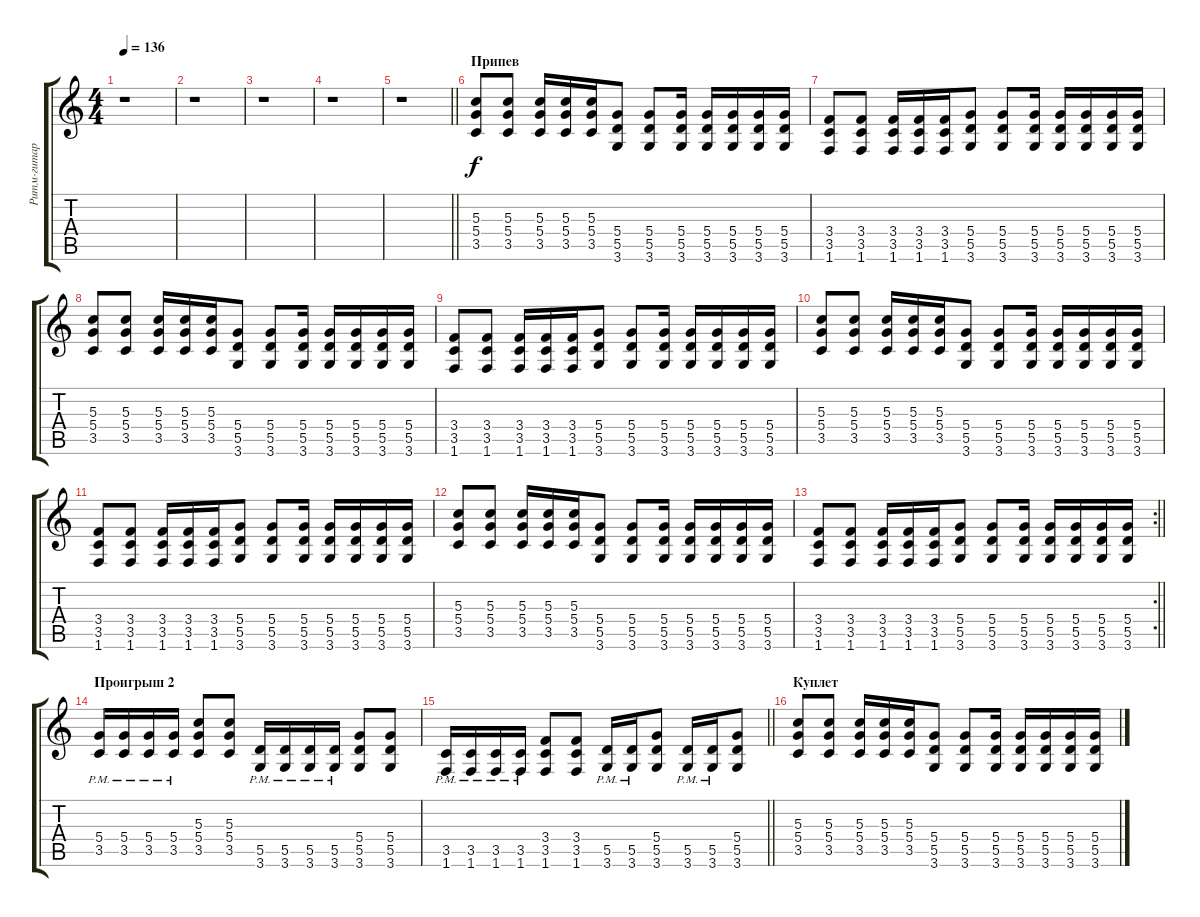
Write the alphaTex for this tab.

\track ("Ритм-гитара" "Ритм-гитар") {instrument overdrivenguitar}
\staff {score tabs}
\tuning (E4 B3 G3 D3 A2 E2) {hide}
\ts (4 4)
\tempo 136
\clef g2
\ks c
r.1{dy f} |
r.1 |
r.1 |
r.1 |
\barLineRight lightlight
r.1 |
\section ("" "Припев")
(5.3 5.4 3.5).8 (5.3 5.4 3.5).8 (5.3 5.4 3.5).16 (5.3 5.4 3.5).16 (5.3 5.4 3.5).16 (5.4 5.5 3.6).8 (5.4 5.5 3.6).8 (5.4 5.5 3.6).16 (5.4 5.5 3.6).16 (5.4 5.5 3.6).16 (5.4 5.5 3.6).16 (5.4 5.5 3.6).16 |
(3.4 3.5 1.6).8 (3.4 3.5 1.6).8 (3.4 3.5 1.6).16 (3.4 3.5 1.6).16 (3.4 3.5 1.6).16 (5.4 5.5 3.6).8 (5.4 5.5 3.6).8 (5.4 5.5 3.6).16 (5.4 5.5 3.6).16 (5.4 5.5 3.6).16 (5.4 5.5 3.6).16 (5.4 5.5 3.6).16 |
(5.3 5.4 3.5).8 (5.3 5.4 3.5).8 (5.3 5.4 3.5).16 (5.3 5.4 3.5).16 (5.3 5.4 3.5).16 (5.4 5.5 3.6).8 (5.4 5.5 3.6).8 (5.4 5.5 3.6).16 (5.4 5.5 3.6).16 (5.4 5.5 3.6).16 (5.4 5.5 3.6).16 (5.4 5.5 3.6).16 |
(3.4 3.5 1.6).8 (3.4 3.5 1.6).8 (3.4 3.5 1.6).16 (3.4 3.5 1.6).16 (3.4 3.5 1.6).16 (5.4 5.5 3.6).8 (5.4 5.5 3.6).8 (5.4 5.5 3.6).16 (5.4 5.5 3.6).16 (5.4 5.5 3.6).16 (5.4 5.5 3.6).16 (5.4 5.5 3.6).16 |
(5.3 5.4 3.5).8 (5.3 5.4 3.5).8 (5.3 5.4 3.5).16 (5.3 5.4 3.5).16 (5.3 5.4 3.5).16 (5.4 5.5 3.6).8 (5.4 5.5 3.6).8 (5.4 5.5 3.6).16 (5.4 5.5 3.6).16 (5.4 5.5 3.6).16 (5.4 5.5 3.6).16 (5.4 5.5 3.6).16 |
(3.4 3.5 1.6).8 (3.4 3.5 1.6).8 (3.4 3.5 1.6).16 (3.4 3.5 1.6).16 (3.4 3.5 1.6).16 (5.4 5.5 3.6).8 (5.4 5.5 3.6).8 (5.4 5.5 3.6).16 (5.4 5.5 3.6).16 (5.4 5.5 3.6).16 (5.4 5.5 3.6).16 (5.4 5.5 3.6).16 |
(5.3 5.4 3.5).8 (5.3 5.4 3.5).8 (5.3 5.4 3.5).16 (5.3 5.4 3.5).16 (5.3 5.4 3.5).16 (5.4 5.5 3.6).8 (5.4 5.5 3.6).8 (5.4 5.5 3.6).16 (5.4 5.5 3.6).16 (5.4 5.5 3.6).16 (5.4 5.5 3.6).16 (5.4 5.5 3.6).16 |
\rc 2
\barLineRight lightlight
(3.4 3.5 1.6).8 (3.4 3.5 1.6).8 (3.4 3.5 1.6).16 (3.4 3.5 1.6).16 (3.4 3.5 1.6).16 (5.4 5.5 3.6).8 (5.4 5.5 3.6).8 (5.4 5.5 3.6).16 (5.4 5.5 3.6).16 (5.4 5.5 3.6).16 (5.4 5.5 3.6).16 (5.4 5.5 3.6).16 |
\section ("" "Проигрыш 2")
(5.4{pm} 3.5{pm}).16 (5.4{pm} 3.5{pm}).16 (5.4{pm} 3.5{pm}).16 (5.4{pm} 3.5{pm}).16 (5.3 5.4 3.5).8 (5.3 5.4 3.5).8 (5.5{pm} 3.6{pm}).16 (5.5{pm} 3.6{pm}).16 (5.5{pm} 3.6{pm}).16 (5.5{pm} 3.6{pm}).16 (5.4 5.5 3.6).8 (5.4 5.5 3.6).8 |
\barLineRight lightlight
(3.5{pm} 1.6{pm}).16 (3.5{pm} 1.6{pm}).16 (3.5{pm} 1.6{pm}).16 (3.5{pm} 1.6{pm}).16 (3.4 3.5 1.6).8 (3.4 3.5 1.6).8 (5.5{pm} 3.6{pm}).16 (5.5{pm} 3.6{pm}).16 (5.4 5.5 3.6).8 (5.5{pm} 3.6{pm}).16 (5.5{pm} 3.6{pm}).16 (5.4 5.5 3.6).8 |
\section ("" "Куплет")
(5.3 5.4 3.5).8 (5.3 5.4 3.5).8 (5.3 5.4 3.5).16 (5.3 5.4 3.5).16 (5.3 5.4 3.5).16 (5.4 5.5 3.6).8 (5.4 5.5 3.6).8 (5.4 5.5 3.6).16 (5.4 5.5 3.6).16 (5.4 5.5 3.6).16 (5.4 5.5 3.6).16 (5.4 5.5 3.6).16
